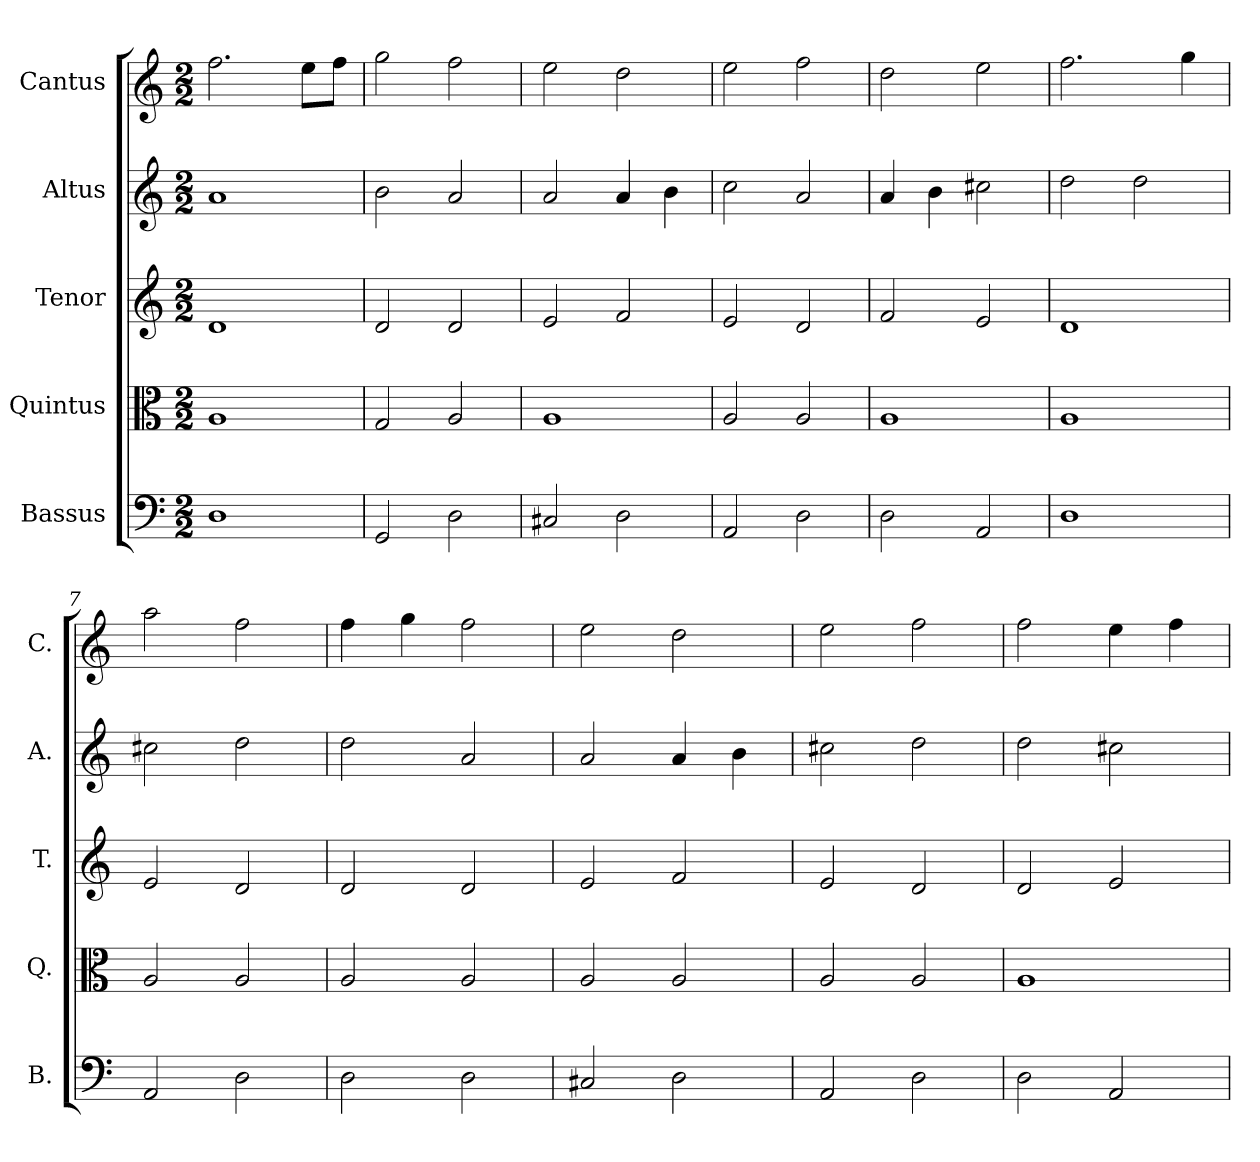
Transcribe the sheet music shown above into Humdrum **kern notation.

**kern	**kern	**kern	**kern	**kern
*part5	*part4	*part3	*part2	*part1
*staff5	*staff4	*staff3	*staff2	*staff1
*I"Bassus	*I"Quintus	*I"Tenor	*I"Altus	*I"Cantus
*I'B.	*I'Q.	*I'T.	*I'A.	*I'C.
*clefF4	*clefC3	*clefG2	*clefG2	*clefG2
*k[]	*k[]	*k[]	*k[]	*k[]
*M2/2	*M2/2	*M2/2	*M2/2	*M2/2
=1	=1	=1	=1	=1
1D	1A	1d	1a	2.ff\
.	.	.	.	8ee\L
.	.	.	.	8ff\J
=2	=2	=2	=2	=2
2GG/	2G/	2d/	2b\	2gg\
2D\	2A/	2d/	2a/	2ff\
=3	=3	=3	=3	=3
2C#X/	1A	2e/	2a/	2ee\
2D\	.	2f/	4a/	2dd\
.	.	.	4b\	.
=4	=4	=4	=4	=4
2AA/	2A/	2e/	2cc\	2ee\
2D\	2A/	2d/	2a/	2ff\
=5	=5	=5	=5	=5
2D\	1A	2f/	4a/	2dd\
.	.	.	4b\	.
2AA/	.	2e/	2cc#X\	2ee\
=6	=6	=6	=6	=6
1D	1A	1d	2dd\	2.ff\
.	.	.	2dd\	.
.	.	.	.	4gg\
!!LO:LB:g=z
=7	=7	=7	=7	=7
2AA/	2A/	2e/	2cc#X\	2aa\
2D\	2A/	2d/	2dd\	2ff\
=8	=8	=8	=8	=8
2D\	2A/	2d/	2dd\	4ff\
.	.	.	.	4gg\
2D\	2A/	2d/	2a/	2ff\
=9	=9	=9	=9	=9
2C#X/	2A/	2e/	2a/	2ee\
2D\	2A/	2f/	4a/	2dd\
.	.	.	4b\	.
=10	=10	=10	=10	=10
2AA/	2A/	2e/	2cc#X\	2ee\
2D\	2A/	2d/	2dd\	2ff\
=11	=11	=11	=11	=11
2D\	1A	2d/	2dd\	2ff\
2AA/	.	2e/	2cc#X\	4ee\
.	.	.	.	4ff\
=	=	=	=	=
*-	*-	*-	*-	*-
